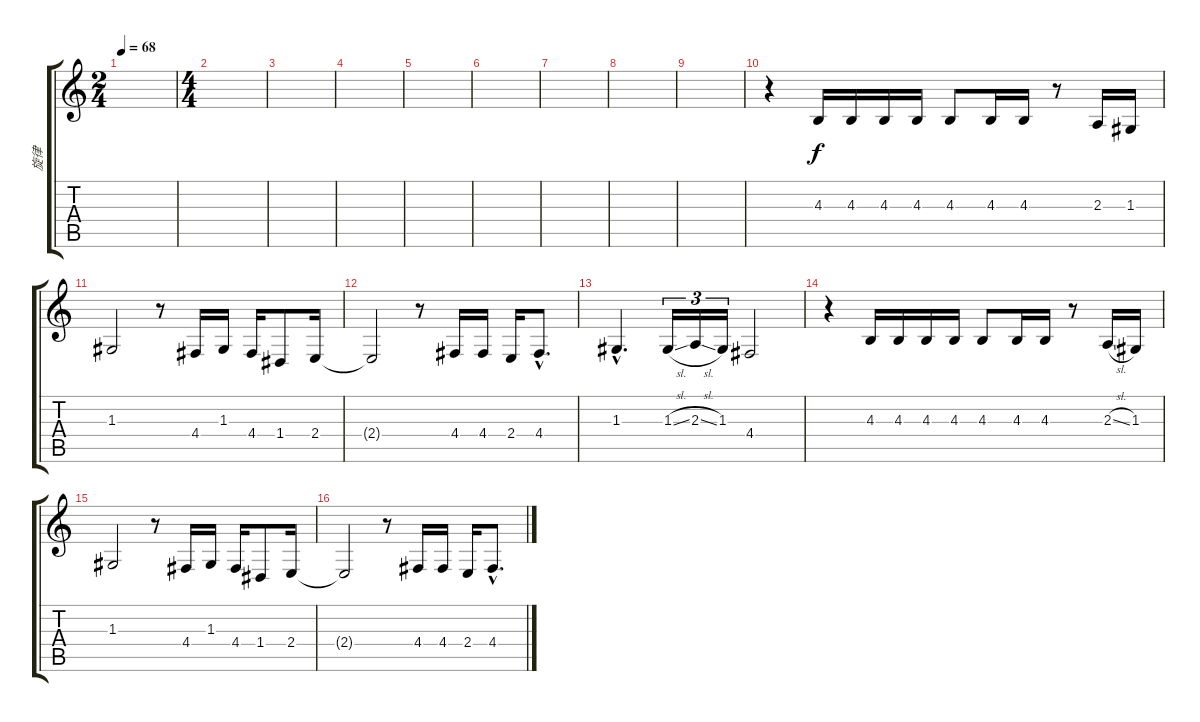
\track ("旋律" "旋律") {instrument brightacousticpiano}
\staff {score tabs}
\tuning (E4 B3 G3 D3 A2 E2) {hide}
\ts (2 4)
\tempo 68
\clef g2
\ks c
|
\ts (4 4)
|
|
|
|
|
|
|
|
r.4 4.3.16 4.3.16 4.3.16 4.3.16 4.3.8 4.3.16 4.3.16 r.8 2.3.16 1.3.16 |
1.3.2 r.8 4.4.16 1.3.16 4.4.16 1.4.8 2.4.16 |
2.4{t}.2 r.8 4.4.16 4.4.16 2.4.16 4.4{hac}.8{d} |
1.3{hac}.4{d} 1.3{sl}.16{tu (3 2)} 2.3{sl}.16{tu (3 2)} 1.3.16{tu (3 2)} 4.4.2 |
r.4 4.3.16 4.3.16 4.3.16 4.3.16 4.3.8 4.3.16 4.3.16 r.8 2.3{sl}.16 1.3.16 |
1.3.2 r.8 4.4.16 1.3.16 4.4.16 1.4.8 2.4.16 |
2.4{t}.2 r.8 4.4.16 4.4.16 2.4.16 4.4{hac}.8{d}
